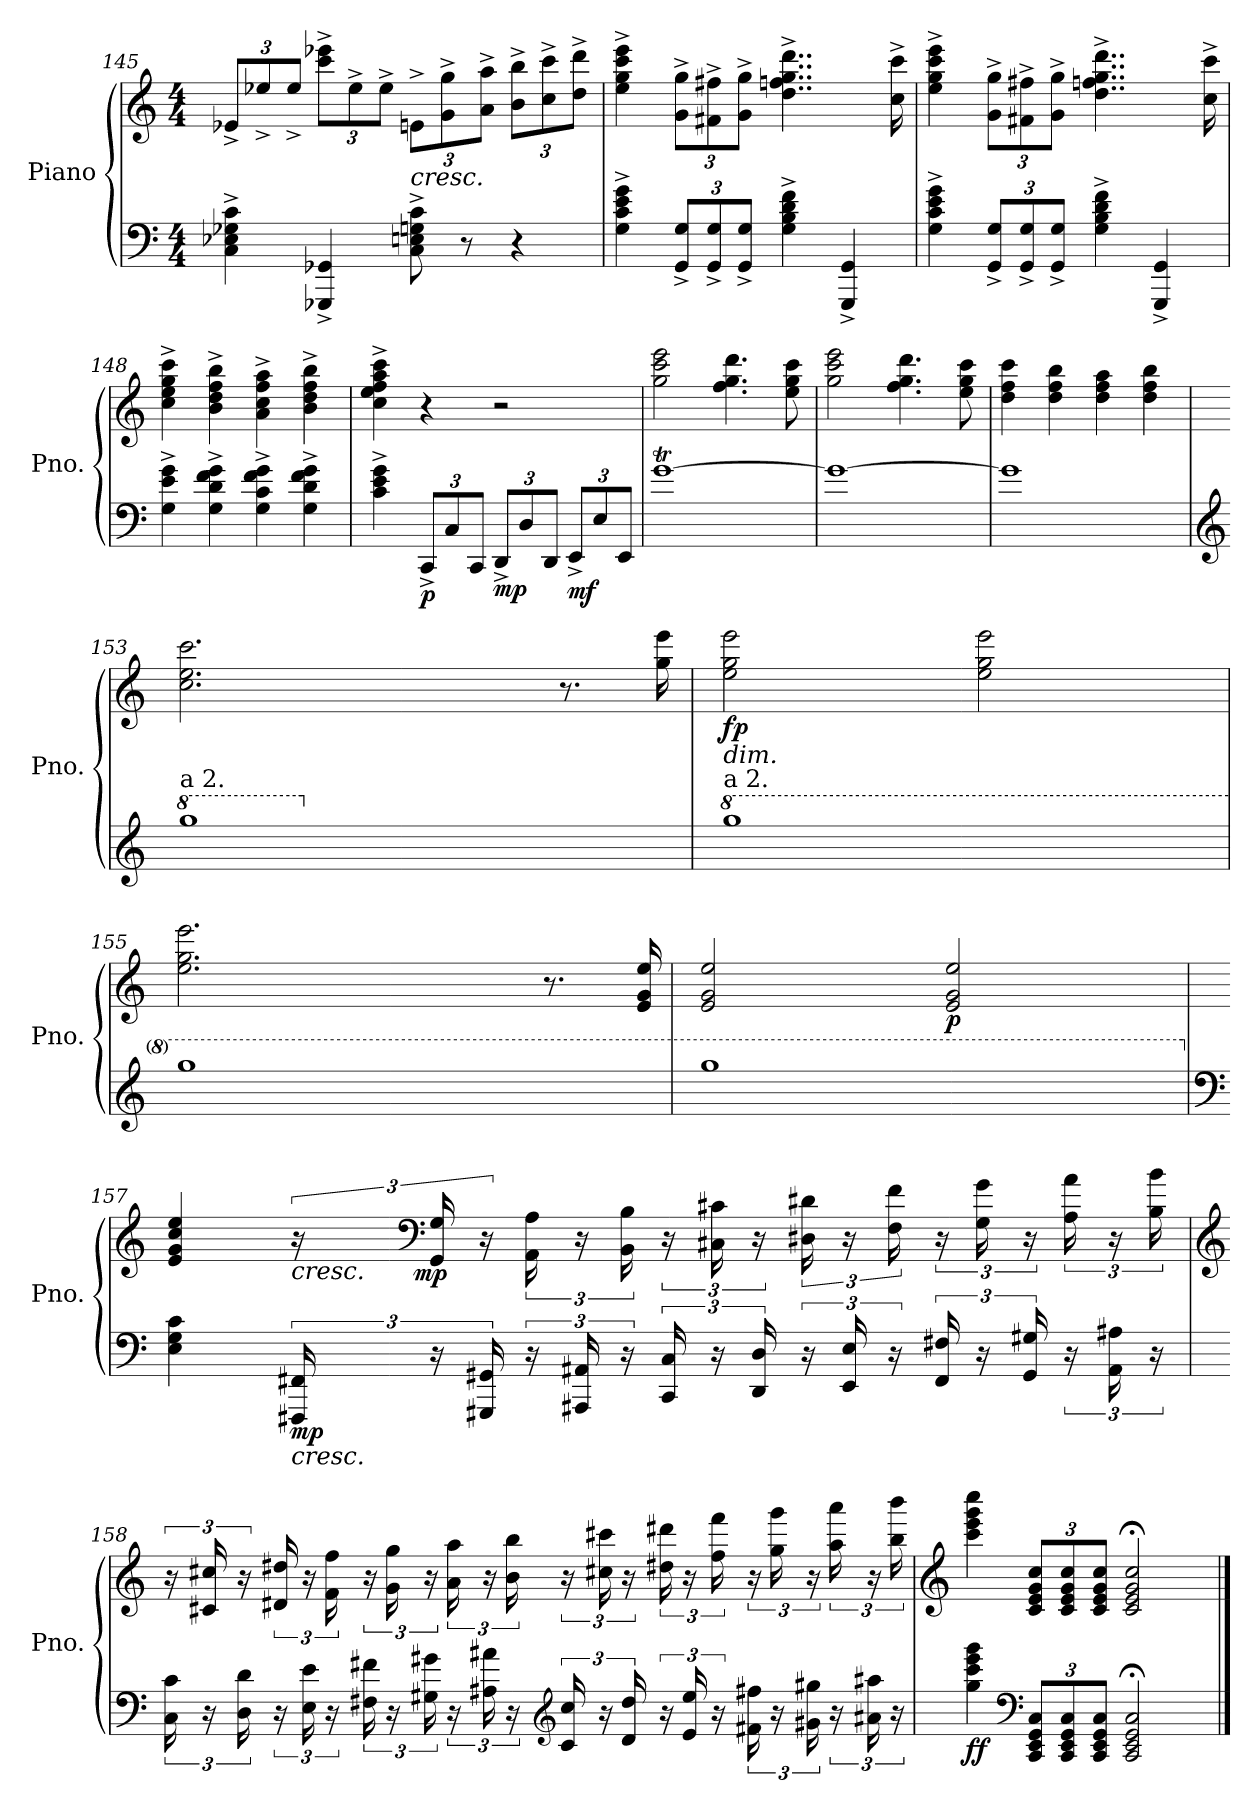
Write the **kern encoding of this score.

**kern	**kern	**dynam
*part1	*part1	*part1
*staff2	*staff1	*staff1/2
*I"Piano	*	*
*I'Pno.	*	*
*clefF4	*clefG2	*
*k[]	*k[]	*
*M4/4	*M4/4	*
*	*Xbrackettup	*
=145	=145	=145
4C\^ 4E-X\^ 4G-X\^ 4c\^	12e-X^/L	.
.	12ee-X^/	.
.	12ee-^/J	.
4GGG-X/^ 4GG-X/^	12ccc\^ 12eee-X\^L	.
.	12ee-^\	.
.	12ee-^\J	.
!	!LO:TX:b:i:t=cresc.	!
8C\^ 8En\^ 8Gn\^ 8c\^	12en^\L	.
.	12g\^ 12gg\^	.
8r	.	.
.	12a\^ 12aa\^J	.
4r	12b\^ 12bb\^L	.
.	12cc\^ 12ccc\^	.
.	12dd\^ 12ddd\^J	.
=146	=146	=146
4G\^ 4c\^ 4e\^ 4g\^	4ee\^ 4gg\^ 4ccc\^ 4eee\^	.
*Xbrackettup	*	*
12GG/^ 12G/^L	12g\^ 12gg\^L	.
12GG/^ 12G/^	12f#X\^ 12ff#X\^	.
12GG/^ 12G/^J	12g\^ 12gg\^J	.
4G\^ 4B\^ 4d\^ 4f\^	4..dd\^ 4..ffn\^ 4..gg\^ 4..ddd\^	.
4GGG/^ 4GG/^	.	.
.	16cc\^ 16ccc\^	.
=147	=147	=147
4G\^ 4c\^ 4e\^ 4g\^	4ee\^ 4gg\^ 4ccc\^ 4eee\^	.
12GG/^ 12G/^L	12g\^ 12gg\^L	.
12GG/^ 12G/^	12f#X\^ 12ff#X\^	.
12GG/^ 12G/^J	12g\^ 12gg\^J	.
4G\^ 4B\^ 4d\^ 4f\^	4..dd\^ 4..ffn\^ 4..gg\^ 4..ddd\^	.
4GGG/^ 4GG/^	.	.
.	16cc\^ 16ccc\^	.
!!LO:LB:g=z
=148	=148	=148
4G\^ 4e\^ 4g\^	4cc\^ 4ee\^ 4gg\^ 4ccc\^	.
4G\^ 4d\^ 4f\^ 4g\^	4b\^ 4dd\^ 4ff\^ 4bb\^	.
4G\^ 4c\^ 4f\^ 4g\^	4a\^ 4cc\^ 4ff\^ 4aa\^	.
4G\^ 4d\^ 4f\^ 4g\^	4b\^ 4dd\^ 4ff\^ 4bb\^	.
=149	=149	=149
4c\^ 4e\^ 4g\^	4cc\^ 4ee\^ 4ff\^ 4aa\^ 4ccc\^	.
!	!	!LO:DY:b=2
12CC^/L	4r	p
12C/	.	.
12CC/J	.	.
!	!	!LO:DY:b=2
12DD^/L	2r	mp
12D/	.	.
12DD/J	.	.
!	!	!LO:DY:b=2
12EE^/L	.	mf
12E/	.	.
12EE/J	.	.
=150	=150	=150
[1gT	2gg\ 2ccc\ 2eee\	.
.	4.ff\ 4.gg\ 4.ddd\	.
.	8ee\ 8gg\ 8ccc\	.
=151	=151	=151
1g_	2gg\ 2ccc\ 2eee\	.
.	4.ff\ 4.gg\ 4.ddd\	.
.	8ee\ 8gg\ 8ccc\	.
=152	=152	=152
1g]	4dd\ 4ff\ 4ccc\	.
.	4dd\ 4ff\ 4bb\	.
.	4dd\ 4ff\ 4aa\	.
.	4dd\ 4ff\ 4bb\	.
=153	=153	=153
*clefG2	*	*
*8va	*	*
*^	*	*
*	*Xtuplet	*	*
!LO:TX:a:t=a 2.	!	!	!
1ggg	20ggg!yy	2.cc\ 2.ee\ 2.ccc\	.
.	20aaa!yy	.	.
.	20ggg!yy	.	.
.	20aaa!yy	.	.
.	20ggg!yy	.	.
*X8va	*	*	*
.	20aaa!yy	.	.
.	20ggg!yy	.	.
.	20aaa!yy	.	.
.	20ggg!yy	.	.
.	20aaa!yy	.	.
.	20ggg!yy	.	.
.	20aaa!yy	.	.
.	20ggg!yy	.	.
.	20aaa!yy	.	.
.	20ggg!yy	.	.
.	20aaa!yy	8.r	.
.	20ggg!yy	.	.
.	20aaa!yy	.	.
.	20ggg!yy	.	.
.	.	16gg\ 16eee\	.
.	20aaa!yy	.	.
=154	=154	=154	=154
*8va	*	*	*
!	!	!LO:TX:b:i:t=dim.	!
!LO:TX:a:t=a 2.	!	!	!
!	!	!	!LO:DY:b
!	!	!	!LO:DY:n=1:b
1ggg	20ggg!yy	2ee\ 2gg\ 2eee\	f p
.	20aaa!yy	.	.
.	20ggg!yy	.	.
.	20aaa!yy	.	.
.	20ggg!yy	.	.
.	20aaa!yy	.	.
.	20ggg!yy	.	.
.	20aaa!yy	.	.
.	20ggg!yy	.	.
.	20aaa!yy	.	.
.	20ggg!yy	2ee\ 2gg\ 2eee\	.
.	20aaa!yy	.	.
.	20ggg!yy	.	.
.	20aaa!yy	.	.
.	20ggg!yy	.	.
.	20aaa!yy	.	.
.	20ggg!yy	.	.
.	20aaa!yy	.	.
.	20ggg!yy	.	.
.	20aaa!yy	.	.
!!LO:LB:g=z
=155	=155	=155	=155
1ggg	20ggg!yy	2.ee\ 2.gg\ 2.eee\	.
.	20aaa!yy	.	.
.	20ggg!yy	.	.
.	20aaa!yy	.	.
.	20ggg!yy	.	.
.	20aaa!yy	.	.
.	20ggg!yy	.	.
.	20aaa!yy	.	.
.	20ggg!yy	.	.
.	20aaa!yy	.	.
.	20ggg!yy	.	.
.	20aaa!yy	.	.
.	20ggg!yy	.	.
.	20aaa!yy	.	.
.	20ggg!yy	.	.
.	20aaa!yy	8.r	.
.	20ggg!yy	.	.
.	20aaa!yy	.	.
.	20ggg!yy	.	.
.	.	16e/ 16g/ 16ee/	.
.	20aaa!yy	.	.
=156	=156	=156	=156
1ggg	20ggg!yy	2e/ 2g/ 2ee/	.
.	20aaa!yy	.	.
.	20ggg!yy	.	.
.	20aaa!yy	.	.
.	20ggg!yy	.	.
.	20aaa!yy	.	.
.	20ggg!yy	.	.
.	20aaa!yy	.	.
.	20ggg!yy	.	.
.	20aaa!yy	.	.
!	!	!	!LO:DY:b
.	20ggg!yy	2e/ 2g/ 2ee/	p
.	20aaa!yy	.	.
.	20ggg!yy	.	.
.	20aaa!yy	.	.
.	20ggg!yy	.	.
.	20aaa!yy	.	.
.	20ggg!yy	.	.
.	20aaa!yy	.	.
.	20ggg!yy	.	.
.	20aaa!yy	.	.
*v	*v	*	*
=157	=157	=157
*clefF4	*	*
*X8va	*	*
4E\ 4G\ 4c\	4e/ 4g/ 4cc/ 4ee/	.
*tuplet	*	*
*brackettup	*brackettup	*
!	!LO:TX:b:i:t=cresc.	!
!LO:TX:b:i:t=cresc.	!	!
!	!	!LO:DY:b=2
24FFF#X/ 24FF#X/	24r	mp
*	*clefF4	*
!	!	!LO:DY:b
24r	24GG/ 24G/	mp
24GGG#X/ 24GG#X/	24r	.
24r	24AA\ 24A\	.
24AAA#X/ 24AA#X/	24r	.
24r	24BB\ 24B\	.
24CC/ 24C/	24r	.
24r	24C#X\ 24c#X\	.
24DD/ 24D/	24r	.
24r	24D#X\ 24d#X\	.
24EE/ 24E/	24r	.
24r	24F\ 24f\	.
24FF#/ 24F#X/	24r	.
24r	24G\ 24g\	.
24GG#/ 24G#X/	24r	.
24r	24A\ 24a\	.
24AA#\ 24A#X\	24r	.
24r	24B\ 24b\	.
!!LO:LB:g=z
=158	=158	=158
*	*clefG2	*
24C\ 24c\	24r	.
24r	24c#X/ 24cc#X/	.
24D\ 24d\	24r	.
24r	24d#X/ 24dd#X/	.
24E\ 24e\	24r	.
24r	24f\ 24ff\	.
24F#X\ 24f#X\	24r	.
24r	24g\ 24gg\	.
24G#X\ 24g#X\	24r	.
24r	24a\ 24aa\	.
24A#X\ 24a#X\	24r	.
24r	24b\ 24bb\	.
*clefG2	*	*
24c/ 24cc/	24r	.
24r	24cc#X\ 24ccc#X\	.
24d/ 24dd/	24r	.
24r	24dd#X\ 24ddd#X\	.
24e/ 24ee/	24r	.
24r	24ff\ 24fff\	.
24f#X\ 24ff#X\	24r	.
24r	24gg\ 24ggg\	.
24g#X\ 24gg#X\	24r	.
24r	24aa\ 24aaa\	.
24a#X\ 24aa#X\	24r	.
24r	24bb\ 24bbb\	.
=159	=159	=159
*	*clefG2	*
!	!	!LO:DY:b=2
!	!	!LO:DY:n=1:b
4gg\ 4ccc\ 4eee\ 4ggg\	4ccc\ 4eee\ 4ggg\ 4cccc\	f f
*clefF4	*	*
*Xbrackettup	*Xbrackettup	*
12CC/ 12EE/ 12GG/ 12C/L	12c/ 12e/ 12g/ 12cc/L	.
12CC/ 12EE/ 12GG/ 12C/	12c/ 12e/ 12g/ 12cc/	.
12CC/ 12EE/ 12GG/ 12C/J	12c/ 12e/ 12g/ 12cc/J	.
2CC/;< 2EE/;< 2GG/;< 2C/;<	2c/;< 2e/;< 2g/;< 2cc/;<	.
==	==	==
*-	*-	*-
